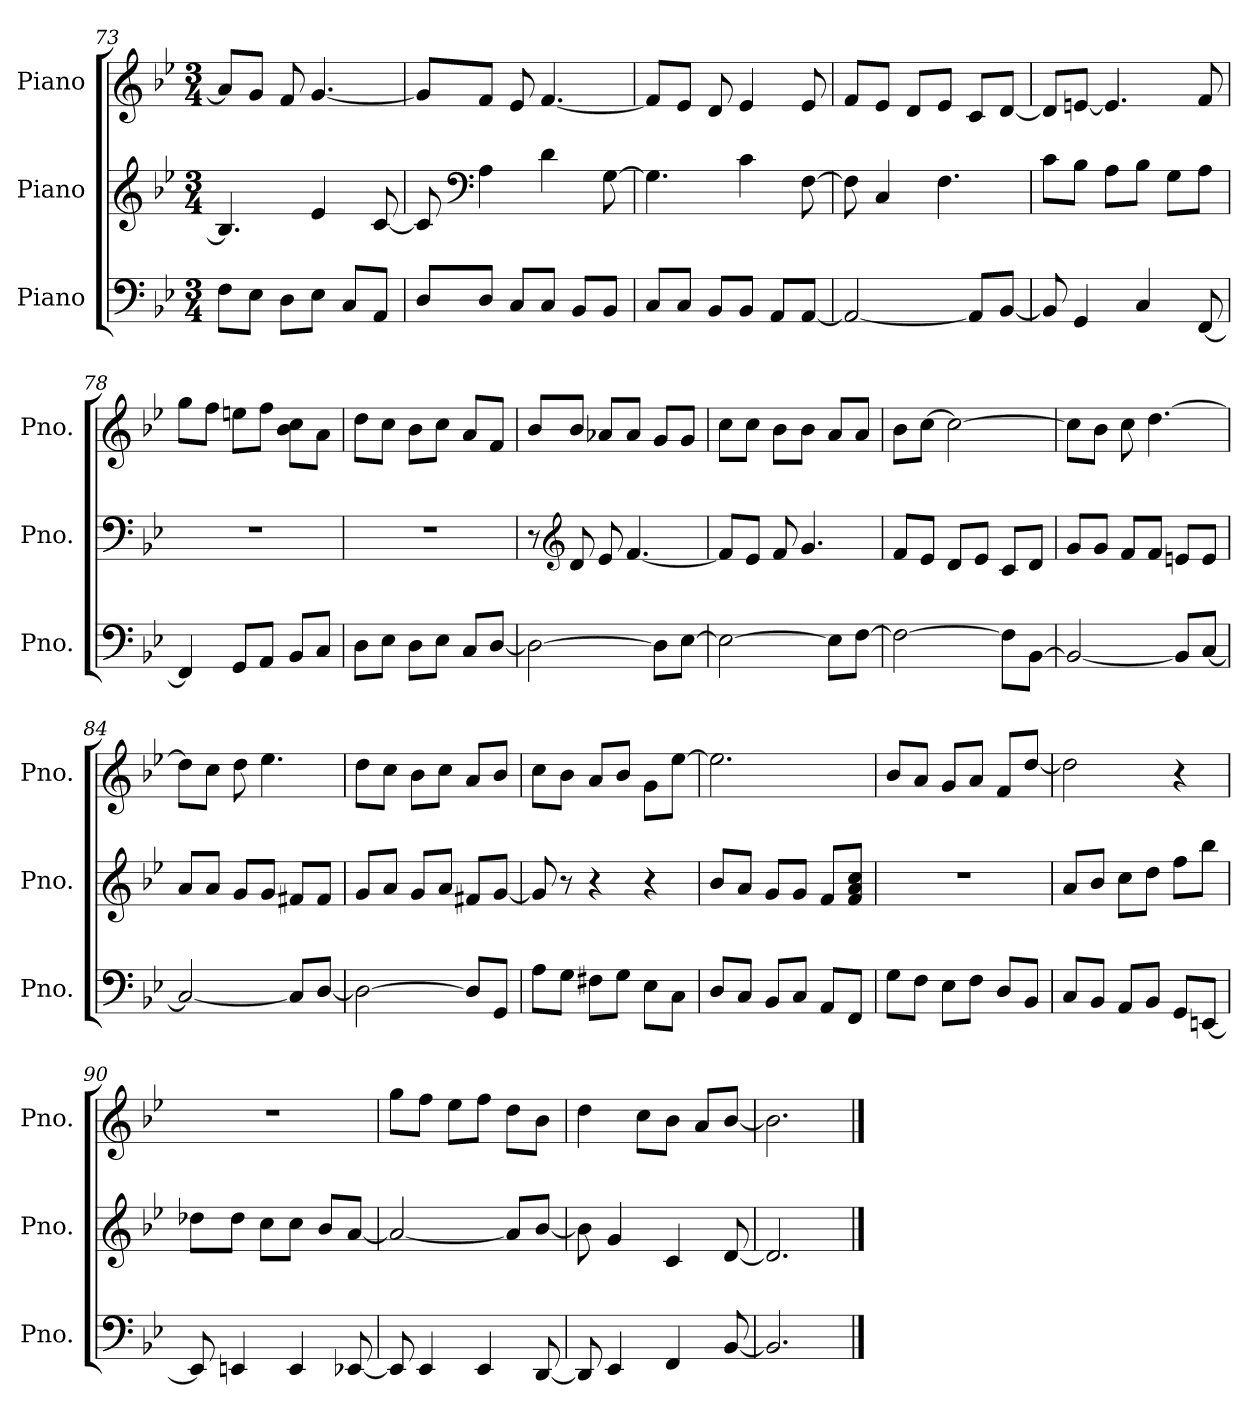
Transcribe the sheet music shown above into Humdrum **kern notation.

**kern	**kern	**kern
*part3	*part2	*part1
*staff3	*staff2	*staff1
*I"Piano	*I"Piano	*I"Piano
*I'Pno.	*I'Pno.	*I'Pno.
*clefF4	*clefG2	*clefG2
*k[b-e-]	*k[b-e-]	*k[b-e-]
*M3/4	*M3/4	*M3/4
=73	=73	=73
8F\L	4.B-/]	8a-/L]
8E-\J	.	8g/J
8D\L	.	8f/
8E-\J	4e-/	[4.g/
8C/L	.	.
8AA/J	[8c/	.
=74	=74	=74
8D/L	8c/]	8g/L]
*	*clefF4	*
8D/J	4A\	8f/J
8C/L	.	8e-/
8C/J	4d\	[4.f/
8BB-/L	.	.
8BB-/J	[8G\	.
=75	=75	=75
8C/L	4.G\]	8f/L]
8C/J	.	8e-/J
8BB-/L	.	8d/
8BB-/J	4c\	4e-/
8AA/L	.	.
[8AA/J	[8F\	8e-/
!!LO:LB:g=z
=76	=76	=76
2AA/_	8F\]	8f/L
.	4C/	8e-/J
.	.	8d/L
.	4.F\	8e-/J
8AA/L]	.	8c/L
[8BB-/J	.	[8d/J
=77	=77	=77
8BB-/]	8c\L	8d/L]
4GG/	8B-\J	[8en/J
.	8A\L	4.e/]
4C/	8B-\J	.
.	8G\L	.
[8FF/	8A\J	8f/
=78	=78	=78
4FF/]	2.r	8gg\L
.	.	8ff\J
8GG/L	.	8een\L
8AA/J	.	8ff\J
8BB-/L	.	8b-\ 8cc\L
8C/J	.	8a\J
=79	=79	=79
8D\L	2.r	8dd\L
8E-\J	.	8cc\J
8D\L	.	8b-\L
8E-\J	.	8cc\J
8C/L	.	8a/L
[8D/J	.	8f/J
=80	=80	=80
2D\_	8r	8b-/L
*	*clefG2	*
.	8d/	8b-/J
.	8e-/	8a-X/L
.	[4.f/	8a-/J
8D\L]	.	8g/L
[8E-\J	.	8g/J
=81	=81	=81
2E-\_	8f/L]	8cc\L
.	8e-/J	8cc\J
.	8f/	8b-\L
.	4.g/	8b-\J
8E-\L]	.	8a/L
[8F\J	.	8a/J
!!LO:LB:g=z
=82	=82	=82
2F\_	8f/L	8b-\L
.	8e-/J	[8cc\J
.	8d/L	2cc\_
.	8e-/J	.
8F\L]	8c/L	.
[8BB-\J	8d/J	.
=83	=83	=83
2BB-/_	8g/L	8cc\L]
.	8g/J	8b-\J
.	8f/L	8cc\
.	8f/J	[4.dd\
8BB-/L]	8en/L	.
[8C/J	8e/J	.
=84	=84	=84
2C/_	8a/L	8dd\L]
.	8a/J	8cc\J
.	8g/L	8dd\
.	8g/J	4.ee-\
8C/L]	8f#X/L	.
[8D/J	8f#/J	.
=85	=85	=85
2D\_	8g/L	8dd\L
.	8a/J	8cc\J
.	8g/L	8b-\L
.	8a/J	8cc\J
8D/L]	8f#X/L	8a/L
8GG/J	[8g/J	8b-/J
=86	=86	=86
8A\L	8g/]	8cc\L
8G\J	8r	8b-\J
8F#X\L	4r	8a/L
8G\J	.	8b-/J
8E-\L	4r	8g\L
8C\J	.	[8ee-\J
=87	=87	=87
8D/L	8b-/L	2.ee-\]
8C/J	8a/J	.
8BB-/L	8g/L	.
8C/J	8g/J	.
8AA/L	8f/L	.
8FF/J	8f/ 8a/ 8cc/J	.
!!LO:PB:g=z
=88	=88	=88
8G\L	2.r	8b-/L
8F\J	.	8a/J
8E-\L	.	8g/L
8F\J	.	8a/J
8D/L	.	8f/L
8BB-/J	.	[8dd/J
=89	=89	=89
8C/L	8a/L	2dd\]
8BB-/J	8b-/J	.
8AA/L	8cc\L	.
8BB-/J	8dd\J	.
8GG/L	8ff\L	4r
[8EEn/J	8bb-\J	.
=90	=90	=90
8EE/]	8dd-X\L	2.r
4EEn/	8dd-\J	.
.	8cc\L	.
4EE/	8cc\J	.
.	8b-/L	.
[8EE-X/	[8a/J	.
=91	=91	=91
8EE-/]	2a/_	8gg\L
4EE-/	.	8ff\J
.	.	8ee-\L
4EE-/	.	8ff\J
.	8a/L]	8dd\L
[8DD/	[8b-/J	8b-\J
=92	=92	=92
8DD/]	8b-\]	4dd\
4EE-/	4g/	.
.	.	8cc\L
4FF/	4c/	8b-\J
.	.	8a/L
[8BB-/	[8d/	[8b-/J
=93	=93	=93
2.BB-/]	2.d/]	2.b-\]
==	==	==
*-	*-	*-
